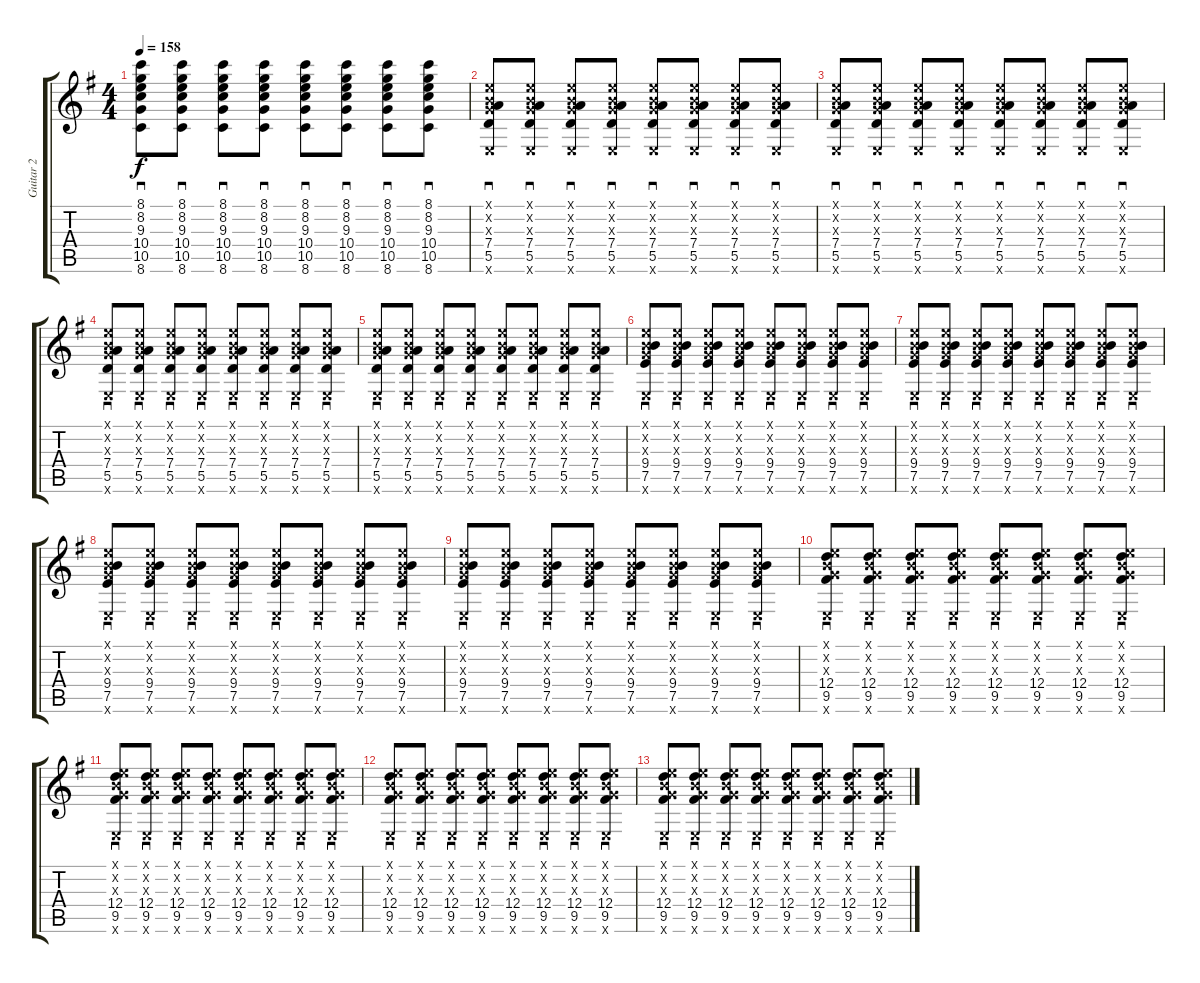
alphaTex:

\track ("Guitar 2" "Guitar 2") {instrument electricguitarclean}
\staff {score tabs}
\tuning (E4 B3 G3 D3 A2 E2) {hide}
\ts (4 4)
\tempo 158
\clef g2
\ks g
(8.1 8.2 9.3 10.4 10.5 8.6).8{sd dy f} (8.1 8.2 9.3 10.4 10.5 8.6).8{sd} (8.1 8.2 9.3 10.4 10.5 8.6).8{sd} (8.1 8.2 9.3 10.4 10.5 8.6).8{sd} (8.1 8.2 9.3 10.4 10.5 8.6).8{sd} (8.1 8.2 9.3 10.4 10.5 8.6).8{sd} (8.1 8.2 9.3 10.4 10.5 8.6).8{sd} (8.1 8.2 9.3 10.4 10.5 8.6).8{sd} |
(0.1{x} 0.2{x} 0.3{x} 7.4 5.5 0.6{x}).8{sd} (0.1{x} 0.2{x} 0.3{x} 7.4 5.5 0.6{x}).8{sd} (0.1{x} 0.2{x} 0.3{x} 7.4 5.5 0.6{x}).8{sd} (0.1{x} 0.2{x} 0.3{x} 7.4 5.5 0.6{x}).8{sd} (0.1{x} 0.2{x} 0.3{x} 7.4 5.5 0.6{x}).8{sd} (0.1{x} 0.2{x} 0.3{x} 7.4 5.5 0.6{x}).8{sd} (0.1{x} 0.2{x} 0.3{x} 7.4 5.5 0.6{x}).8{sd} (0.1{x} 0.2{x} 0.3{x} 7.4 5.5 0.6{x}).8{sd} |
(0.1{x} 0.2{x} 0.3{x} 7.4 5.5 0.6{x}).8{sd} (0.1{x} 0.2{x} 0.3{x} 7.4 5.5 0.6{x}).8{sd} (0.1{x} 0.2{x} 0.3{x} 7.4 5.5 0.6{x}).8{sd} (0.1{x} 0.2{x} 0.3{x} 7.4 5.5 0.6{x}).8{sd} (0.1{x} 0.2{x} 0.3{x} 7.4 5.5 0.6{x}).8{sd} (0.1{x} 0.2{x} 0.3{x} 7.4 5.5 0.6{x}).8{sd} (0.1{x} 0.2{x} 0.3{x} 7.4 5.5 0.6{x}).8{sd} (0.1{x} 0.2{x} 0.3{x} 7.4 5.5 0.6{x}).8{sd} |
(0.1{x} 0.2{x} 0.3{x} 7.4 5.5 0.6{x}).8{sd} (0.1{x} 0.2{x} 0.3{x} 7.4 5.5 0.6{x}).8{sd} (0.1{x} 0.2{x} 0.3{x} 7.4 5.5 0.6{x}).8{sd} (0.1{x} 0.2{x} 0.3{x} 7.4 5.5 0.6{x}).8{sd} (0.1{x} 0.2{x} 0.3{x} 7.4 5.5 0.6{x}).8{sd} (0.1{x} 0.2{x} 0.3{x} 7.4 5.5 0.6{x}).8{sd} (0.1{x} 0.2{x} 0.3{x} 7.4 5.5 0.6{x}).8{sd} (0.1{x} 0.2{x} 0.3{x} 7.4 5.5 0.6{x}).8{sd} |
(0.1{x} 0.2{x} 0.3{x} 7.4 5.5 0.6{x}).8{sd} (0.1{x} 0.2{x} 0.3{x} 7.4 5.5 0.6{x}).8{sd} (0.1{x} 0.2{x} 0.3{x} 7.4 5.5 0.6{x}).8{sd} (0.1{x} 0.2{x} 0.3{x} 7.4 5.5 0.6{x}).8{sd} (0.1{x} 0.2{x} 0.3{x} 7.4 5.5 0.6{x}).8{sd} (0.1{x} 0.2{x} 0.3{x} 7.4 5.5 0.6{x}).8{sd} (0.1{x} 0.2{x} 0.3{x} 7.4 5.5 0.6{x}).8{sd} (0.1{x} 0.2{x} 0.3{x} 7.4 5.5 0.6{x}).8{sd} |
(0.1{x} 0.2{x} 0.3{x} 9.4 7.5 0.6{x}).8{sd} (0.1{x} 0.2{x} 0.3{x} 9.4 7.5 0.6{x}).8{sd} (0.1{x} 0.2{x} 0.3{x} 9.4 7.5 0.6{x}).8{sd} (0.1{x} 0.2{x} 0.3{x} 9.4 7.5 0.6{x}).8{sd} (0.1{x} 0.2{x} 0.3{x} 9.4 7.5 0.6{x}).8{sd} (0.1{x} 0.2{x} 0.3{x} 9.4 7.5 0.6{x}).8{sd} (0.1{x} 0.2{x} 0.3{x} 9.4 7.5 0.6{x}).8{sd} (0.1{x} 0.2{x} 0.3{x} 9.4 7.5 0.6{x}).8{sd} |
(0.1{x} 0.2{x} 0.3{x} 9.4 7.5 0.6{x}).8{sd} (0.1{x} 0.2{x} 0.3{x} 9.4 7.5 0.6{x}).8{sd} (0.1{x} 0.2{x} 0.3{x} 9.4 7.5 0.6{x}).8{sd} (0.1{x} 0.2{x} 0.3{x} 9.4 7.5 0.6{x}).8{sd} (0.1{x} 0.2{x} 0.3{x} 9.4 7.5 0.6{x}).8{sd} (0.1{x} 0.2{x} 0.3{x} 9.4 7.5 0.6{x}).8{sd} (0.1{x} 0.2{x} 0.3{x} 9.4 7.5 0.6{x}).8{sd} (0.1{x} 0.2{x} 0.3{x} 9.4 7.5 0.6{x}).8{sd} |
(0.1{x} 0.2{x} 0.3{x} 9.4 7.5 0.6{x}).8{sd} (0.1{x} 0.2{x} 0.3{x} 9.4 7.5 0.6{x}).8{sd} (0.1{x} 0.2{x} 0.3{x} 9.4 7.5 0.6{x}).8{sd} (0.1{x} 0.2{x} 0.3{x} 9.4 7.5 0.6{x}).8{sd} (0.1{x} 0.2{x} 0.3{x} 9.4 7.5 0.6{x}).8{sd} (0.1{x} 0.2{x} 0.3{x} 9.4 7.5 0.6{x}).8{sd} (0.1{x} 0.2{x} 0.3{x} 9.4 7.5 0.6{x}).8{sd} (0.1{x} 0.2{x} 0.3{x} 9.4 7.5 0.6{x}).8{sd} |
(0.1{x} 0.2{x} 0.3{x} 9.4 7.5 0.6{x}).8{sd} (0.1{x} 0.2{x} 0.3{x} 9.4 7.5 0.6{x}).8{sd} (0.1{x} 0.2{x} 0.3{x} 9.4 7.5 0.6{x}).8{sd} (0.1{x} 0.2{x} 0.3{x} 9.4 7.5 0.6{x}).8{sd} (0.1{x} 0.2{x} 0.3{x} 9.4 7.5 0.6{x}).8{sd} (0.1{x} 0.2{x} 0.3{x} 9.4 7.5 0.6{x}).8{sd} (0.1{x} 0.2{x} 0.3{x} 9.4 7.5 0.6{x}).8{sd} (0.1{x} 0.2{x} 0.3{x} 9.4 7.5 0.6{x}).8{sd} |
(0.1{x} 0.2{x} 0.3{x} 12.4 9.5 0.6{x}).8{sd} (0.1{x} 0.2{x} 0.3{x} 12.4 9.5 0.6{x}).8{sd} (0.1{x} 0.2{x} 0.3{x} 12.4 9.5 0.6{x}).8{sd} (0.1{x} 0.2{x} 0.3{x} 12.4 9.5 0.6{x}).8{sd} (0.1{x} 0.2{x} 0.3{x} 12.4 9.5 0.6{x}).8{sd} (0.1{x} 0.2{x} 0.3{x} 12.4 9.5 0.6{x}).8{sd} (0.1{x} 0.2{x} 0.3{x} 12.4 9.5 0.6{x}).8{sd} (0.1{x} 0.2{x} 0.3{x} 12.4 9.5 0.6{x}).8{sd} |
(0.1{x} 0.2{x} 0.3{x} 12.4 9.5 0.6{x}).8{sd} (0.1{x} 0.2{x} 0.3{x} 12.4 9.5 0.6{x}).8{sd} (0.1{x} 0.2{x} 0.3{x} 12.4 9.5 0.6{x}).8{sd} (0.1{x} 0.2{x} 0.3{x} 12.4 9.5 0.6{x}).8{sd} (0.1{x} 0.2{x} 0.3{x} 12.4 9.5 0.6{x}).8{sd} (0.1{x} 0.2{x} 0.3{x} 12.4 9.5 0.6{x}).8{sd} (0.1{x} 0.2{x} 0.3{x} 12.4 9.5 0.6{x}).8{sd} (0.1{x} 0.2{x} 0.3{x} 12.4 9.5 0.6{x}).8{sd} |
(0.1{x} 0.2{x} 0.3{x} 12.4 9.5 0.6{x}).8{sd} (0.1{x} 0.2{x} 0.3{x} 12.4 9.5 0.6{x}).8{sd} (0.1{x} 0.2{x} 0.3{x} 12.4 9.5 0.6{x}).8{sd} (0.1{x} 0.2{x} 0.3{x} 12.4 9.5 0.6{x}).8{sd} (0.1{x} 0.2{x} 0.3{x} 12.4 9.5 0.6{x}).8{sd} (0.1{x} 0.2{x} 0.3{x} 12.4 9.5 0.6{x}).8{sd} (0.1{x} 0.2{x} 0.3{x} 12.4 9.5 0.6{x}).8{sd} (0.1{x} 0.2{x} 0.3{x} 12.4 9.5 0.6{x}).8{sd} |
(0.1{x} 0.2{x} 0.3{x} 12.4 9.5 0.6{x}).8{sd} (0.1{x} 0.2{x} 0.3{x} 12.4 9.5 0.6{x}).8{sd} (0.1{x} 0.2{x} 0.3{x} 12.4 9.5 0.6{x}).8{sd} (0.1{x} 0.2{x} 0.3{x} 12.4 9.5 0.6{x}).8{sd} (0.1{x} 0.2{x} 0.3{x} 12.4 9.5 0.6{x}).8{sd} (0.1{x} 0.2{x} 0.3{x} 12.4 9.5 0.6{x}).8{sd} (0.1{x} 0.2{x} 0.3{x} 12.4 9.5 0.6{x}).8{sd} (0.1{x} 0.2{x} 0.3{x} 12.4 9.5 0.6{x}).8{sd}
